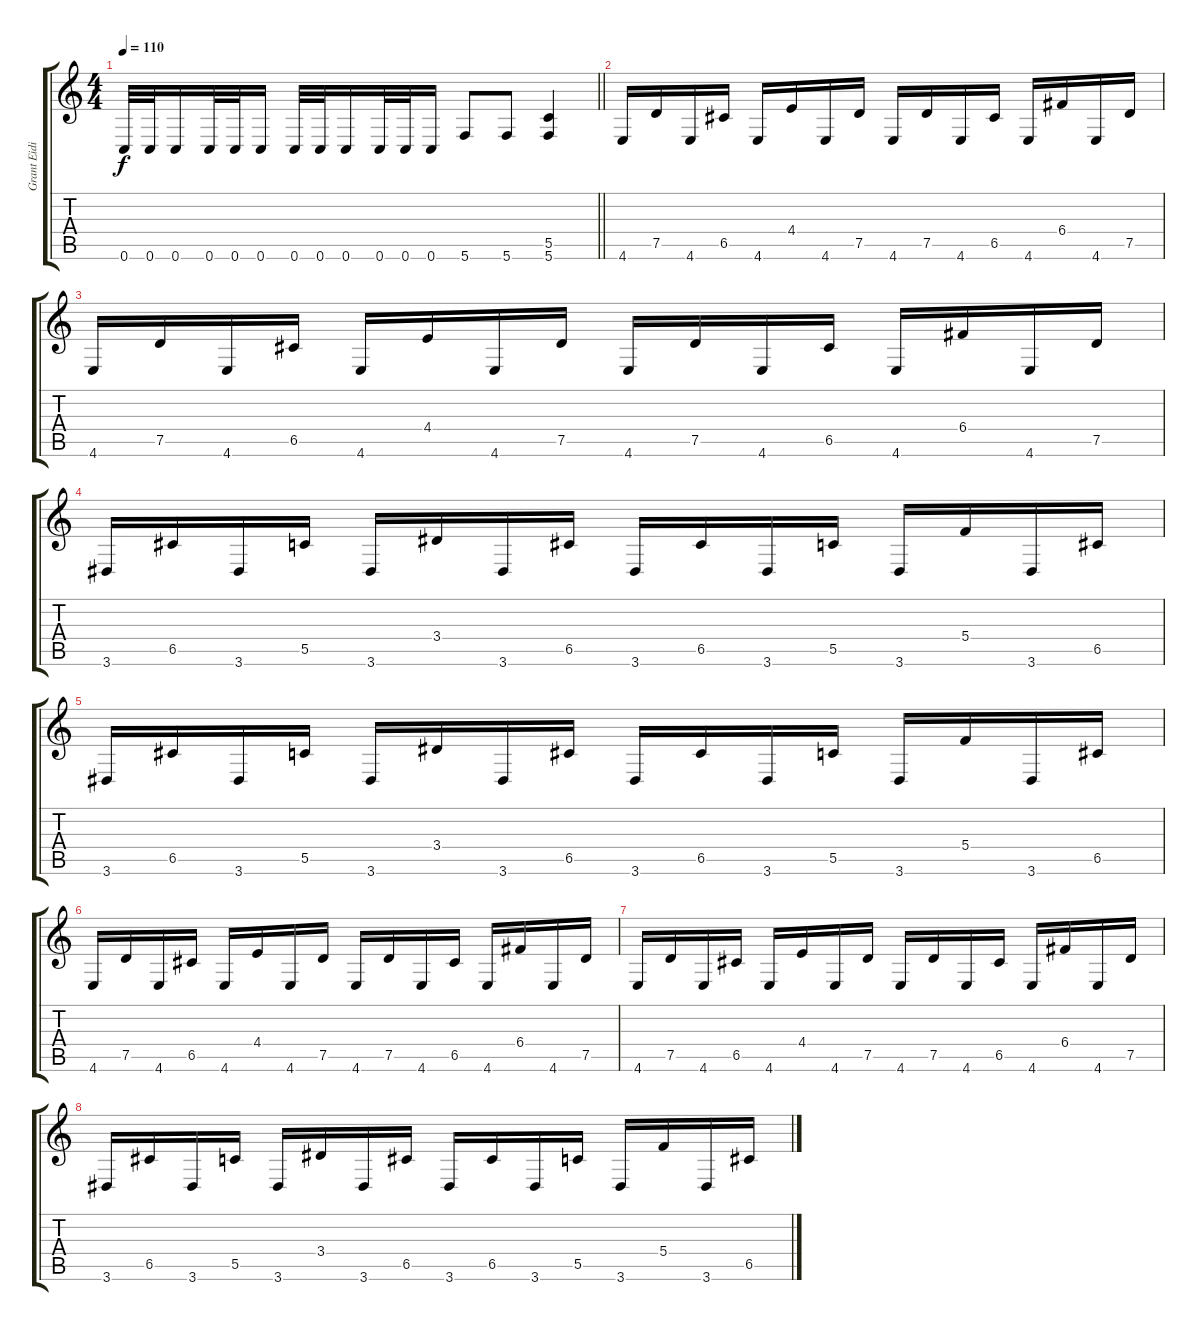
\track ("Grant Eidintas" "Grant Eidi") {instrument overdrivenguitar}
\staff {score tabs}
\tuning (D4 A3 F3 C3 G2 C2) {hide}
\ts (4 4)
\tempo 110
\clef g2
\barLineRight lightlight
\ks c
0.6.32{dy f} 0.6.32 0.6.16 0.6.32 0.6.32 0.6.16 0.6.32 0.6.32 0.6.16 0.6.32 0.6.32 0.6.16 5.6.8 5.6.8 (5.5 5.6).4 |
\section ("" "")
4.6.16 7.5.16 4.6.16 6.5.16 4.6.16 4.4.16 4.6.16 7.5.16 4.6.16 7.5.16 4.6.16 6.5.16 4.6.16 6.4.16 4.6.16 7.5.16 |
4.6.16 7.5.16 4.6.16 6.5.16 4.6.16 4.4.16 4.6.16 7.5.16 4.6.16 7.5.16 4.6.16 6.5.16 4.6.16 6.4.16 4.6.16 7.5.16 |
3.6.16 6.5.16 3.6.16 5.5.16 3.6.16 3.4.16 3.6.16 6.5.16 3.6.16 6.5.16 3.6.16 5.5.16 3.6.16 5.4.16 3.6.16 6.5.16 |
3.6.16 6.5.16 3.6.16 5.5.16 3.6.16 3.4.16 3.6.16 6.5.16 3.6.16 6.5.16 3.6.16 5.5.16 3.6.16 5.4.16 3.6.16 6.5.16 |
4.6.16 7.5.16 4.6.16 6.5.16 4.6.16 4.4.16 4.6.16 7.5.16 4.6.16 7.5.16 4.6.16 6.5.16 4.6.16 6.4.16 4.6.16 7.5.16 |
4.6.16 7.5.16 4.6.16 6.5.16 4.6.16 4.4.16 4.6.16 7.5.16 4.6.16 7.5.16 4.6.16 6.5.16 4.6.16 6.4.16 4.6.16 7.5.16 |
3.6.16 6.5.16 3.6.16 5.5.16 3.6.16 3.4.16 3.6.16 6.5.16 3.6.16 6.5.16 3.6.16 5.5.16 3.6.16 5.4.16 3.6.16 6.5.16
